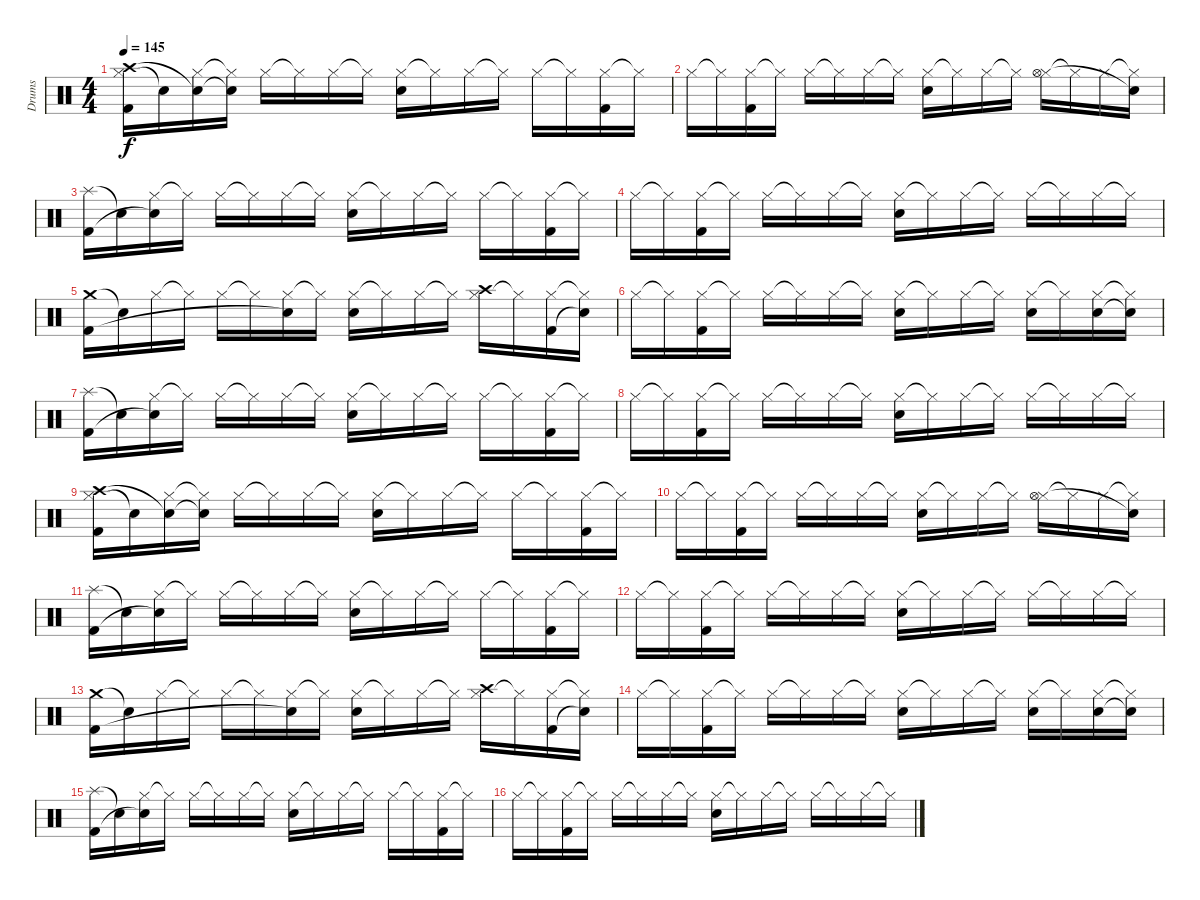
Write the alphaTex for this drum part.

\track ("Drums" "Drums") {instrument percussion}
\staff {score}
\articulation defaults
\ts (4 4)
\tempo 145
\clef neutral
\ks c
("Hi-Hat (closed)" "Crash high (hit)" "Kick (hit) 2").16{dy f} "Snare (hit)"{t}.16 ("Hi-Hat (closed)" "Snare (hit)"{t}).16 ("Hi-Hat (closed)"{t} "Snare (hit)"{t}).16 "Hi-Hat (closed)".16 "Hi-Hat (closed)"{t}.16 "Hi-Hat (closed)".16 "Hi-Hat (closed)"{t}.16 ("Hi-Hat (closed)" "Snare (hit) 2").16 "Hi-Hat (closed)"{t}.16 "Hi-Hat (closed)".16 "Hi-Hat (closed)"{t}.16 "Hi-Hat (closed)".16 "Hi-Hat (closed)"{t}.16 ("Hi-Hat (closed)" "Kick (hit) 2").16 "Hi-Hat (closed)"{t}.16 |
"Hi-Hat (closed)".16 "Hi-Hat (closed)"{t}.16 ("Hi-Hat (closed)" "Kick (hit) 2").16 "Hi-Hat (closed)"{t}.16 "Hi-Hat (closed)".16 "Hi-Hat (closed)"{t}.16 "Hi-Hat (closed)".16 "Hi-Hat (closed)"{t}.16 ("Hi-Hat (closed)" "Snare (hit) 2").16 "Hi-Hat (closed)"{t}.16 "Hi-Hat (closed)".16 "Hi-Hat (closed)"{t}.16 ("Hi-Hat (closed)" "Hi-Hat (open)").16 "Hi-Hat (closed)"{t}.16 "Hi-Hat (closed)".16 ("Hi-Hat (closed)"{t} "Snare (hit)"{t}).16 |
("Splash (hit)" "Kick (hit) 2").16 "Snare (hit)"{t}.16 ("Hi-Hat (closed)" "Snare (hit)"{t}).16 "Hi-Hat (closed)"{t}.16 "Hi-Hat (closed)".16 "Hi-Hat (closed)"{t}.16 "Hi-Hat (closed)".16 "Hi-Hat (closed)"{t}.16 ("Hi-Hat (closed)" "Snare (hit) 2").16 "Hi-Hat (closed)"{t}.16 "Hi-Hat (closed)".16 "Hi-Hat (closed)"{t}.16 "Hi-Hat (closed)".16 "Hi-Hat (closed)"{t}.16 ("Hi-Hat (closed)" "Kick (hit) 2").16 "Hi-Hat (closed)"{t}.16 |
"Hi-Hat (closed)".16 "Hi-Hat (closed)"{t}.16 ("Hi-Hat (closed)" "Kick (hit) 2").16 "Hi-Hat (closed)"{t}.16 "Hi-Hat (closed)".16 "Hi-Hat (closed)"{t}.16 "Hi-Hat (closed)".16 "Hi-Hat (closed)"{t}.16 ("Hi-Hat (closed)" "Snare (hit) 2").16 "Hi-Hat (closed)"{t}.16 "Hi-Hat (closed)".16 "Hi-Hat (closed)"{t}.16 "Hi-Hat (closed)".16 "Hi-Hat (closed)"{t}.16 "Hi-Hat (closed)".16 "Hi-Hat (closed)"{t}.16 |
("Crash medium (hit)" "Kick (hit) 2").16 "Snare (hit)"{t}.16 "Hi-Hat (closed)".16 "Hi-Hat (closed)"{t}.16 "Hi-Hat (closed)".16 "Hi-Hat (closed)"{t}.16 ("Hi-Hat (closed)" "Snare (hit)"{t}).16 "Hi-Hat (closed)"{t}.16 ("Hi-Hat (closed)" "Snare (hit) 2").16 "Hi-Hat (closed)"{t}.16 "Hi-Hat (closed)".16 "Hi-Hat (closed)"{t}.16 ("Hi-Hat (closed)" "Crash high (hit)").16 "Hi-Hat (closed)"{t}.16 ("Hi-Hat (closed)" "Kick (hit) 2").16 ("Hi-Hat (closed)"{t} "Snare (hit)"{t}).16 |
"Hi-Hat (closed)".16 "Hi-Hat (closed)"{t}.16 ("Hi-Hat (closed)" "Kick (hit) 2").16 "Hi-Hat (closed)"{t}.16 "Hi-Hat (closed)".16 "Hi-Hat (closed)"{t}.16 "Hi-Hat (closed)".16 "Hi-Hat (closed)"{t}.16 ("Hi-Hat (closed)" "Snare (hit) 2").16 "Hi-Hat (closed)"{t}.16 "Hi-Hat (closed)".16 "Hi-Hat (closed)"{t}.16 ("Hi-Hat (closed)" "Snare (hit) 2").16 "Hi-Hat (closed)"{t}.16 ("Hi-Hat (closed)" "Snare (hit) 2").16 ("Hi-Hat (closed)"{t} "Snare (hit)"{t}).16 |
("Splash (hit)" "Kick (hit) 2").16 "Snare (hit)"{t}.16 ("Hi-Hat (closed)" "Snare (hit)"{t}).16 "Hi-Hat (closed)"{t}.16 "Hi-Hat (closed)".16 "Hi-Hat (closed)"{t}.16 "Hi-Hat (closed)".16 "Hi-Hat (closed)"{t}.16 ("Hi-Hat (closed)" "Snare (hit) 2").16 "Hi-Hat (closed)"{t}.16 "Hi-Hat (closed)".16 "Hi-Hat (closed)"{t}.16 "Hi-Hat (closed)".16 "Hi-Hat (closed)"{t}.16 ("Hi-Hat (closed)" "Kick (hit) 2").16 "Hi-Hat (closed)"{t}.16 |
"Hi-Hat (closed)".16 "Hi-Hat (closed)"{t}.16 ("Hi-Hat (closed)" "Kick (hit) 2").16 "Hi-Hat (closed)"{t}.16 "Hi-Hat (closed)".16 "Hi-Hat (closed)"{t}.16 "Hi-Hat (closed)".16 "Hi-Hat (closed)"{t}.16 ("Hi-Hat (closed)" "Snare (hit) 2").16 "Hi-Hat (closed)"{t}.16 "Hi-Hat (closed)".16 "Hi-Hat (closed)"{t}.16 "Hi-Hat (closed)".16 "Hi-Hat (closed)"{t}.16 "Hi-Hat (closed)".16 "Hi-Hat (closed)"{t}.16 |
("Hi-Hat (closed)" "Crash high (hit)" "Kick (hit) 2").16 "Snare (hit)"{t}.16 ("Hi-Hat (closed)" "Snare (hit)"{t}).16 ("Hi-Hat (closed)"{t} "Snare (hit)"{t}).16 "Hi-Hat (closed)".16 "Hi-Hat (closed)"{t}.16 "Hi-Hat (closed)".16 "Hi-Hat (closed)"{t}.16 ("Hi-Hat (closed)" "Snare (hit) 2").16 "Hi-Hat (closed)"{t}.16 "Hi-Hat (closed)".16 "Hi-Hat (closed)"{t}.16 "Hi-Hat (closed)".16 "Hi-Hat (closed)"{t}.16 ("Hi-Hat (closed)" "Kick (hit) 2").16 "Hi-Hat (closed)"{t}.16 |
"Hi-Hat (closed)".16 "Hi-Hat (closed)"{t}.16 ("Hi-Hat (closed)" "Kick (hit) 2").16 "Hi-Hat (closed)"{t}.16 "Hi-Hat (closed)".16 "Hi-Hat (closed)"{t}.16 "Hi-Hat (closed)".16 "Hi-Hat (closed)"{t}.16 ("Hi-Hat (closed)" "Snare (hit) 2").16 "Hi-Hat (closed)"{t}.16 "Hi-Hat (closed)".16 "Hi-Hat (closed)"{t}.16 ("Hi-Hat (closed)" "Hi-Hat (open)").16 "Hi-Hat (closed)"{t}.16 "Hi-Hat (closed)".16 ("Hi-Hat (closed)"{t} "Snare (hit)"{t}).16 |
("Splash (hit)" "Kick (hit) 2").16 "Snare (hit)"{t}.16 ("Hi-Hat (closed)" "Snare (hit)"{t}).16 "Hi-Hat (closed)"{t}.16 "Hi-Hat (closed)".16 "Hi-Hat (closed)"{t}.16 "Hi-Hat (closed)".16 "Hi-Hat (closed)"{t}.16 ("Hi-Hat (closed)" "Snare (hit) 2").16 "Hi-Hat (closed)"{t}.16 "Hi-Hat (closed)".16 "Hi-Hat (closed)"{t}.16 "Hi-Hat (closed)".16 "Hi-Hat (closed)"{t}.16 ("Hi-Hat (closed)" "Kick (hit) 2").16 "Hi-Hat (closed)"{t}.16 |
"Hi-Hat (closed)".16 "Hi-Hat (closed)"{t}.16 ("Hi-Hat (closed)" "Kick (hit) 2").16 "Hi-Hat (closed)"{t}.16 "Hi-Hat (closed)".16 "Hi-Hat (closed)"{t}.16 "Hi-Hat (closed)".16 "Hi-Hat (closed)"{t}.16 ("Hi-Hat (closed)" "Snare (hit) 2").16 "Hi-Hat (closed)"{t}.16 "Hi-Hat (closed)".16 "Hi-Hat (closed)"{t}.16 "Hi-Hat (closed)".16 "Hi-Hat (closed)"{t}.16 "Hi-Hat (closed)".16 "Hi-Hat (closed)"{t}.16 |
("Crash medium (hit)" "Kick (hit) 2").16 "Snare (hit)"{t}.16 "Hi-Hat (closed)".16 "Hi-Hat (closed)"{t}.16 "Hi-Hat (closed)".16 "Hi-Hat (closed)"{t}.16 ("Hi-Hat (closed)" "Snare (hit)"{t}).16 "Hi-Hat (closed)"{t}.16 ("Hi-Hat (closed)" "Snare (hit) 2").16 "Hi-Hat (closed)"{t}.16 "Hi-Hat (closed)".16 "Hi-Hat (closed)"{t}.16 ("Hi-Hat (closed)" "Crash high (hit)").16 "Hi-Hat (closed)"{t}.16 ("Hi-Hat (closed)" "Kick (hit) 2").16 ("Hi-Hat (closed)"{t} "Snare (hit)"{t}).16 |
"Hi-Hat (closed)".16 "Hi-Hat (closed)"{t}.16 ("Hi-Hat (closed)" "Kick (hit) 2").16 "Hi-Hat (closed)"{t}.16 "Hi-Hat (closed)".16 "Hi-Hat (closed)"{t}.16 "Hi-Hat (closed)".16 "Hi-Hat (closed)"{t}.16 ("Hi-Hat (closed)" "Snare (hit) 2").16 "Hi-Hat (closed)"{t}.16 "Hi-Hat (closed)".16 "Hi-Hat (closed)"{t}.16 ("Hi-Hat (closed)" "Snare (hit) 2").16 "Hi-Hat (closed)"{t}.16 ("Hi-Hat (closed)" "Snare (hit) 2").16 ("Hi-Hat (closed)"{t} "Snare (hit)"{t}).16 |
("Splash (hit)" "Kick (hit) 2").16 "Snare (hit)"{t}.16 ("Hi-Hat (closed)" "Snare (hit)"{t}).16 "Hi-Hat (closed)"{t}.16 "Hi-Hat (closed)".16 "Hi-Hat (closed)"{t}.16 "Hi-Hat (closed)".16 "Hi-Hat (closed)"{t}.16 ("Hi-Hat (closed)" "Snare (hit) 2").16 "Hi-Hat (closed)"{t}.16 "Hi-Hat (closed)".16 "Hi-Hat (closed)"{t}.16 "Hi-Hat (closed)".16 "Hi-Hat (closed)"{t}.16 ("Hi-Hat (closed)" "Kick (hit) 2").16 "Hi-Hat (closed)"{t}.16 |
"Hi-Hat (closed)".16 "Hi-Hat (closed)"{t}.16 ("Hi-Hat (closed)" "Kick (hit) 2").16 "Hi-Hat (closed)"{t}.16 "Hi-Hat (closed)".16 "Hi-Hat (closed)"{t}.16 "Hi-Hat (closed)".16 "Hi-Hat (closed)"{t}.16 ("Hi-Hat (closed)" "Snare (hit) 2").16 "Hi-Hat (closed)"{t}.16 "Hi-Hat (closed)".16 "Hi-Hat (closed)"{t}.16 "Hi-Hat (closed)".16 "Hi-Hat (closed)"{t}.16 "Hi-Hat (closed)".16 "Hi-Hat (closed)"{t}.16
